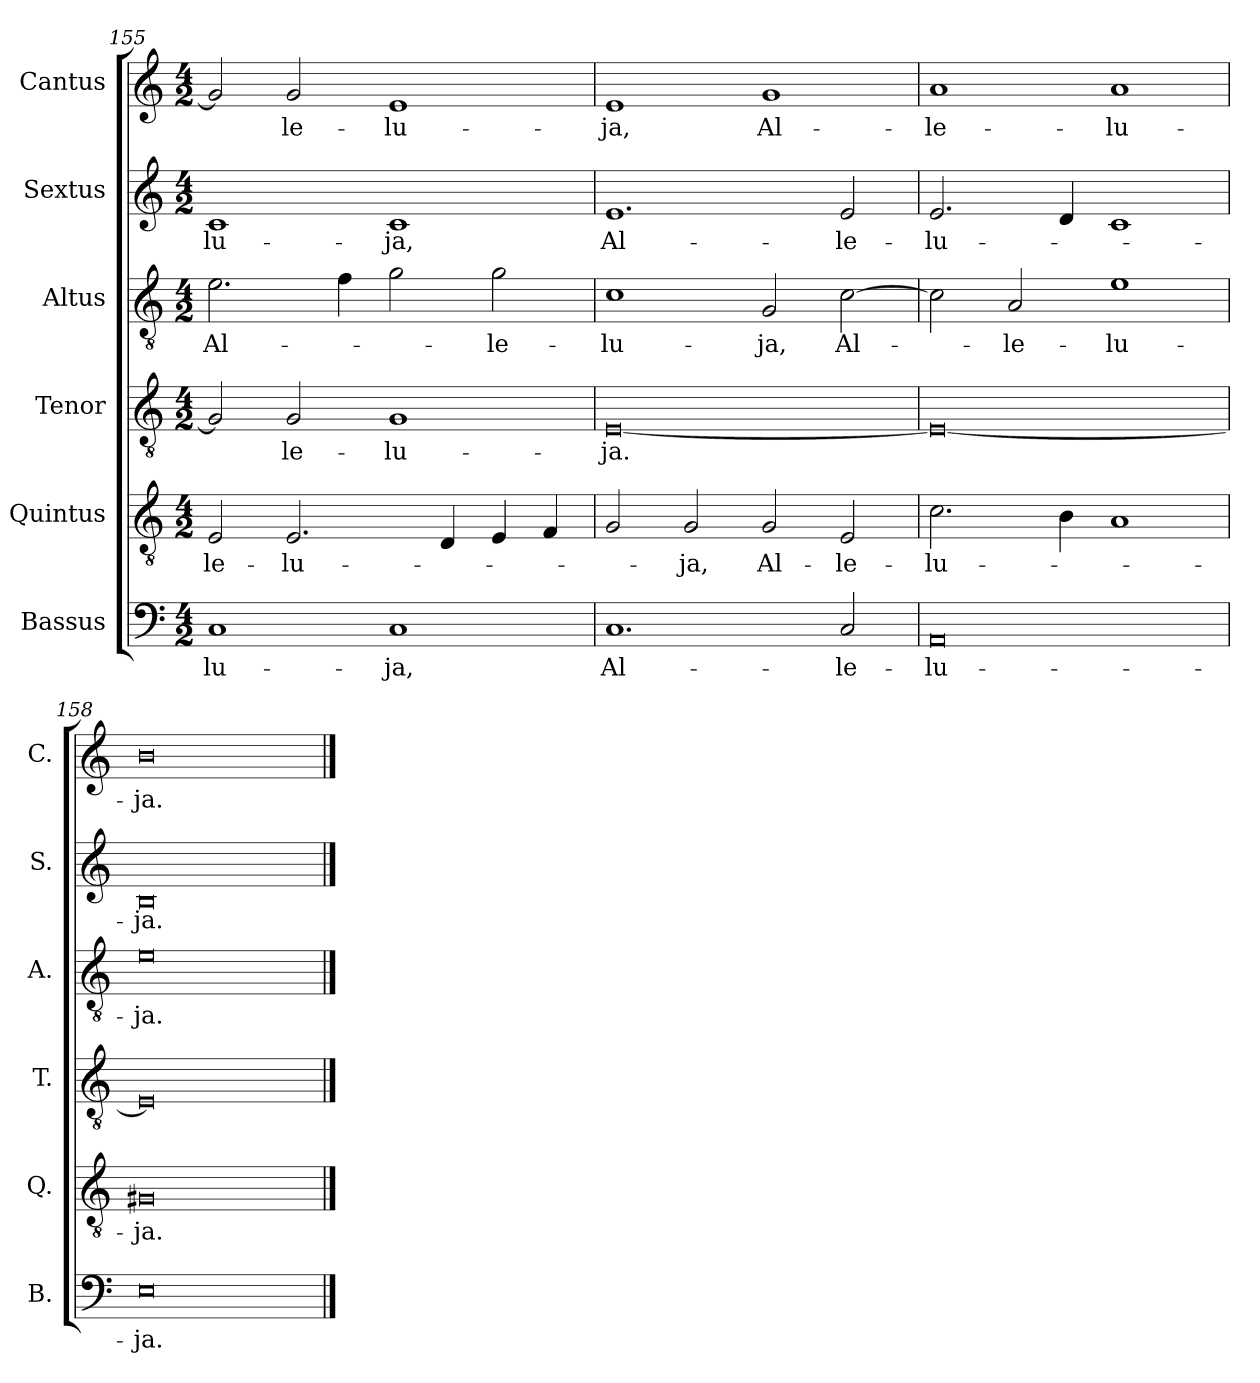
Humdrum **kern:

**kern	**text	**kern	**text	**kern	**text	**kern	**text	**kern	**text	**kern	**text
*part6	*part6	*part5	*part5	*part4	*part4	*part3	*part3	*part2	*part2	*part1	*part1
*staff6	*staff6	*staff5	*staff5	*staff4	*staff4	*staff3	*staff3	*staff2	*staff2	*staff1	*staff1
*I"Bassus	*	*I"Quintus	*	*I"Tenor	*	*I"Altus	*	*I"Sextus	*	*I"Cantus	*
*I'B.	*	*I'Q.	*	*I'T.	*	*I'A.	*	*I'S.	*	*I'C.	*
*clefF4	*	*clefGv2	*	*clefGv2	*	*clefGv2	*	*clefG2	*	*clefG2	*
*k[]	*	*k[]	*	*k[]	*	*k[]	*	*k[]	*	*k[]	*
*M4/2	*	*M4/2	*	*M4/2	*	*M4/2	*	*M4/2	*	*M4/2	*
=155	=155	=155	=155	=155	=155	=155	=155	=155	=155	=155	=155
1C	-lu-	2E/	-le-	2G/]	.	2.e\	Al-	1c	-lu-	2g/]	.
.	.	2.E/	-lu-	2G/	-le-	.	.	.	.	2g/	-le-
.	.	.	.	.	.	4f\	.	.	.	.	.
1C	-ja,	.	.	1G	-lu-	2g\	.	1c	-ja,	1e	-lu-
.	.	4D/	.	.	.	.	.	.	.	.	.
.	.	4E/	.	.	.	2g\	-le-	.	.	.	.
.	.	4F/	.	.	.	.	.	.	.	.	.
=156	=156	=156	=156	=156	=156	=156	=156	=156	=156	=156	=156
1.C	Al-	2G/	.	[0E	-ja.	1c	-lu-	1.e	Al-	1e	-ja,
.	.	2G/	-ja,	.	.	.	.	.	.	.	.
.	.	2G/	Al-	.	.	2G/	-ja,	.	.	1g	Al-
2C/	-le-	2E/	-le-	.	.	[2c\	Al-	2e/	-le-	.	.
=157	=157	=157	=157	=157	=157	=157	=157	=157	=157	=157	=157
0AA	-lu-	2.c\	-lu-	0E_	.	2c\]	.	2.e/	-lu-	1a	-le-
.	.	.	.	.	.	2A/	-le-	.	.	.	.
.	.	4B\	.	.	.	.	.	4d/	.	.	.
.	.	1A	.	.	.	1e	-lu-	1c	.	1a	-lu-
=158	=158	=158	=158	=158	=158	=158	=158	=158	=158	=158	=158
0E	-ja.	0G#X	-ja.	0E]	.	0e	-ja.	0B	-ja.	0b	-ja.
==	==	==	==	==	==	==	==	==	==	==	==
*-	*-	*-	*-	*-	*-	*-	*-	*-	*-	*-	*-
